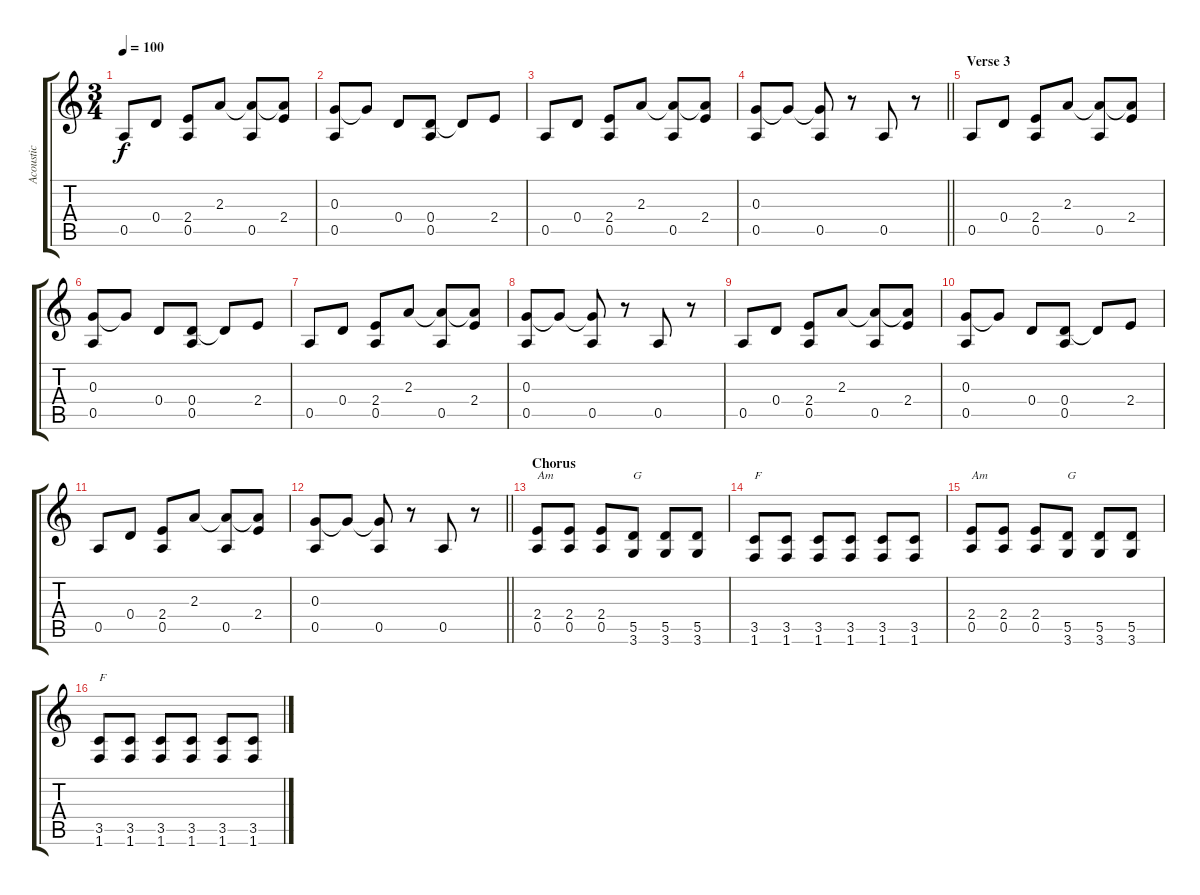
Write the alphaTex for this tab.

\track ("Acoustic" "Acoustic") {instrument acousticguitarsteel}
\staff {score tabs}
\tuning (E4 B3 G3 D3 A2 E2) {hide}
\ts (3 4)
\tempo 100
\clef g2
\ks c
0.5.8{dy f} 0.4.8 (2.4 0.5).8 2.3.8 (2.3{t} 0.5).8 (2.3{t} 2.4).8 |
(0.3 0.5).8 0.3{t}.8 0.4.8 (0.4 0.5).8 0.4{t}.8 2.4.8 |
0.5.8 0.4.8 (2.4 0.5).8 2.3.8 (2.3{t} 0.5).8 (2.3{t} 2.4).8 |
\barLineRight lightlight
(0.3 0.5).8 0.3{t}.8 (0.3{t} 0.5).8 r.8 0.5.8 r.8 |
\section ("" "Verse 3")
0.5.8 0.4.8 (2.4 0.5).8 2.3.8 (2.3{t} 0.5).8 (2.3{t} 2.4).8 |
(0.3 0.5).8 0.3{t}.8 0.4.8 (0.4 0.5).8 0.4{t}.8 2.4.8 |
0.5.8 0.4.8 (2.4 0.5).8 2.3.8 (2.3{t} 0.5).8 (2.3{t} 2.4).8 |
(0.3 0.5).8 0.3{t}.8 (0.3{t} 0.5).8 r.8 0.5.8 r.8 |
0.5.8 0.4.8 (2.4 0.5).8 2.3.8 (2.3{t} 0.5).8 (2.3{t} 2.4).8 |
(0.3 0.5).8 0.3{t}.8 0.4.8 (0.4 0.5).8 0.4{t}.8 2.4.8 |
0.5.8 0.4.8 (2.4 0.5).8 2.3.8 (2.3{t} 0.5).8 (2.3{t} 2.4).8 |
\barLineRight lightlight
(0.3 0.5).8 0.3{t}.8 (0.3{t} 0.5).8 r.8 0.5.8 r.8 |
\section ("" "Chorus")
(2.4 0.5).8{txt "Am"} (2.4 0.5).8 (2.4 0.5).8 (5.5 3.6).8{txt "G"} (5.5 3.6).8 (5.5 3.6).8 |
(3.5 1.6).8{txt "F"} (3.5 1.6).8 (3.5 1.6).8 (3.5 1.6).8 (3.5 1.6).8 (3.5 1.6).8 |
(2.4 0.5).8{txt "Am"} (2.4 0.5).8 (2.4 0.5).8 (5.5 3.6).8{txt "G"} (5.5 3.6).8 (5.5 3.6).8 |
(3.5 1.6).8{txt "F"} (3.5 1.6).8 (3.5 1.6).8 (3.5 1.6).8 (3.5 1.6).8 (3.5 1.6).8
